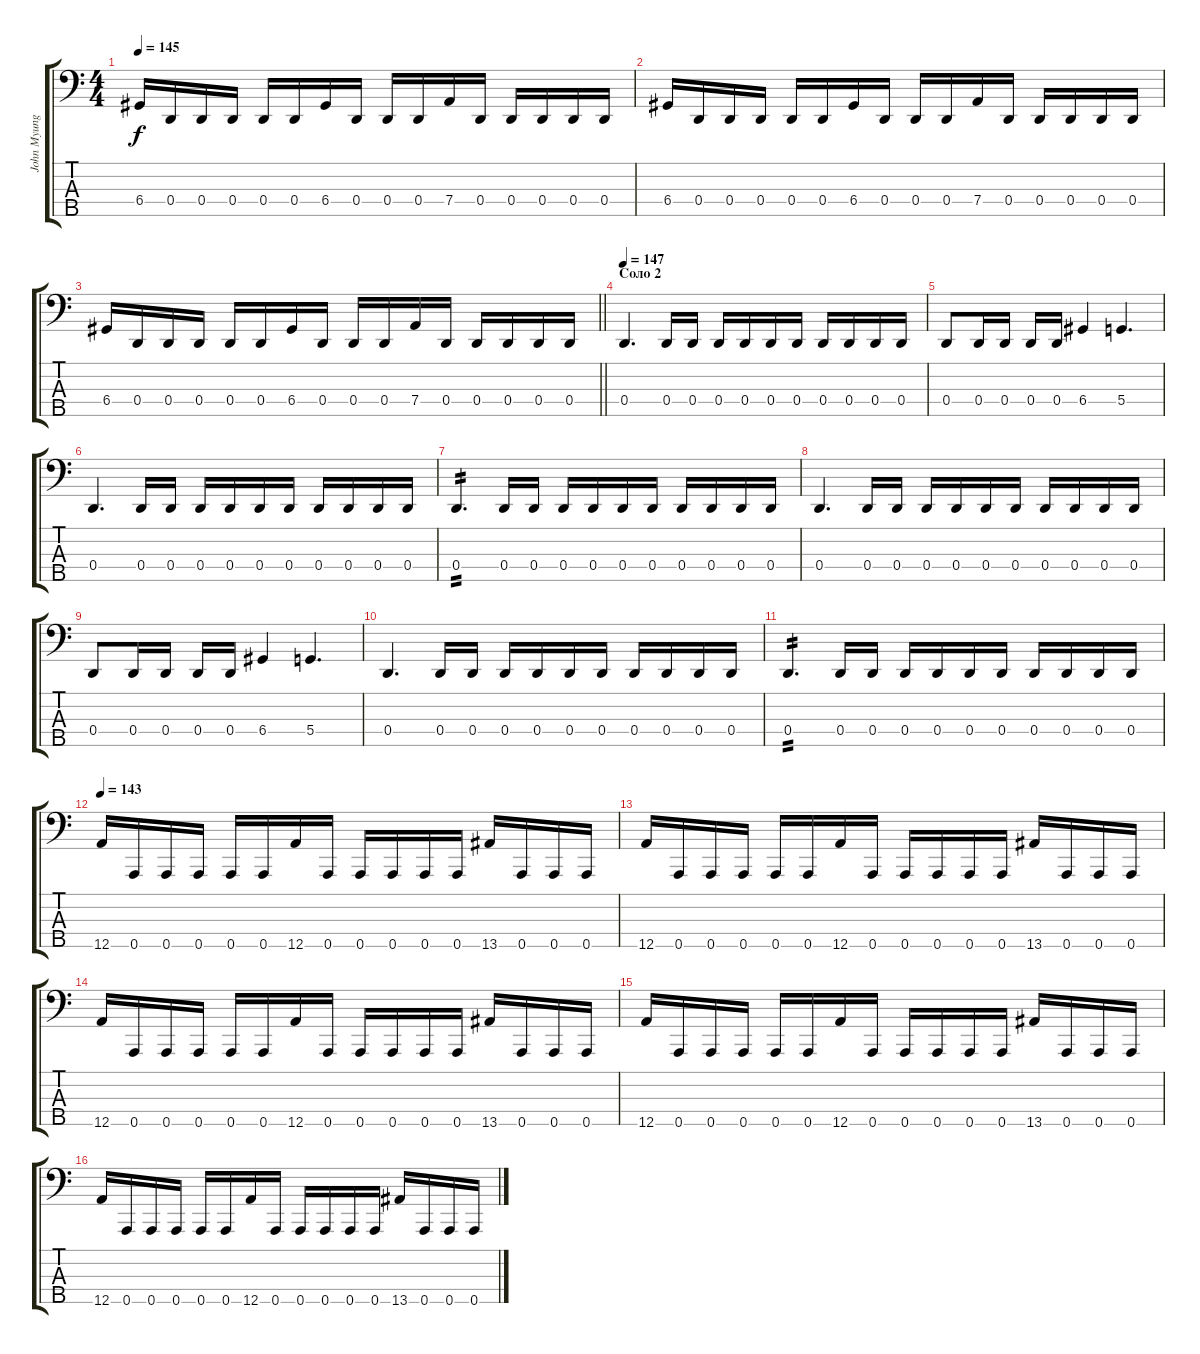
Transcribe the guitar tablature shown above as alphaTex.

\track ("John Myung" "John Myung") {instrument electricbassfinger}
\staff {score tabs}
\tuning (F2 C2 G1 D1 A0) {hide}
\ts (4 4)
\tempo 145
\clef f4
\ks c
6.4.16{dy f} 0.4.16 0.4.16 0.4.16 0.4.16 0.4.16 6.4.16 0.4.16 0.4.16 0.4.16 7.4.16 0.4.16 0.4.16 0.4.16 0.4.16 0.4.16 |
6.4.16 0.4.16 0.4.16 0.4.16 0.4.16 0.4.16 6.4.16 0.4.16 0.4.16 0.4.16 7.4.16 0.4.16 0.4.16 0.4.16 0.4.16 0.4.16 |
\barLineRight lightlight
6.4.16 0.4.16 0.4.16 0.4.16 0.4.16 0.4.16 6.4.16 0.4.16 0.4.16 0.4.16 7.4.16 0.4.16 0.4.16 0.4.16 0.4.16 0.4.16 |
\section ("" "Соло 2")
\tempo 147
0.4.4{d} 0.4.16 0.4.16 0.4.16 0.4.16 0.4.16 0.4.16 0.4.16 0.4.16 0.4.16 0.4.16 |
0.4.8 0.4.16 0.4.16 0.4.16 0.4.16 6.4.4 5.4.4{d} |
0.4.4{d} 0.4.16 0.4.16 0.4.16 0.4.16 0.4.16 0.4.16 0.4.16 0.4.16 0.4.16 0.4.16 |
0.4.4{d tp 2} 0.4.16 0.4.16 0.4.16 0.4.16 0.4.16 0.4.16 0.4.16 0.4.16 0.4.16 0.4.16 |
0.4.4{d} 0.4.16 0.4.16 0.4.16 0.4.16 0.4.16 0.4.16 0.4.16 0.4.16 0.4.16 0.4.16 |
0.4.8 0.4.16 0.4.16 0.4.16 0.4.16 6.4.4 5.4.4{d} |
0.4.4{d} 0.4.16 0.4.16 0.4.16 0.4.16 0.4.16 0.4.16 0.4.16 0.4.16 0.4.16 0.4.16 |
0.4.4{d tp 2} 0.4.16 0.4.16 0.4.16 0.4.16 0.4.16 0.4.16 0.4.16 0.4.16 0.4.16 0.4.16 |
\tempo 143
12.5.16 0.5.16 0.5.16 0.5.16 0.5.16 0.5.16 12.5.16 0.5.16 0.5.16 0.5.16 0.5.16 0.5.16 13.5.16 0.5.16 0.5.16 0.5.16 |
12.5.16 0.5.16 0.5.16 0.5.16 0.5.16 0.5.16 12.5.16 0.5.16 0.5.16 0.5.16 0.5.16 0.5.16 13.5.16 0.5.16 0.5.16 0.5.16 |
12.5.16 0.5.16 0.5.16 0.5.16 0.5.16 0.5.16 12.5.16 0.5.16 0.5.16 0.5.16 0.5.16 0.5.16 13.5.16 0.5.16 0.5.16 0.5.16 |
12.5.16 0.5.16 0.5.16 0.5.16 0.5.16 0.5.16 12.5.16 0.5.16 0.5.16 0.5.16 0.5.16 0.5.16 13.5.16 0.5.16 0.5.16 0.5.16 |
12.5.16 0.5.16 0.5.16 0.5.16 0.5.16 0.5.16 12.5.16 0.5.16 0.5.16 0.5.16 0.5.16 0.5.16 13.5.16 0.5.16 0.5.16 0.5.16
